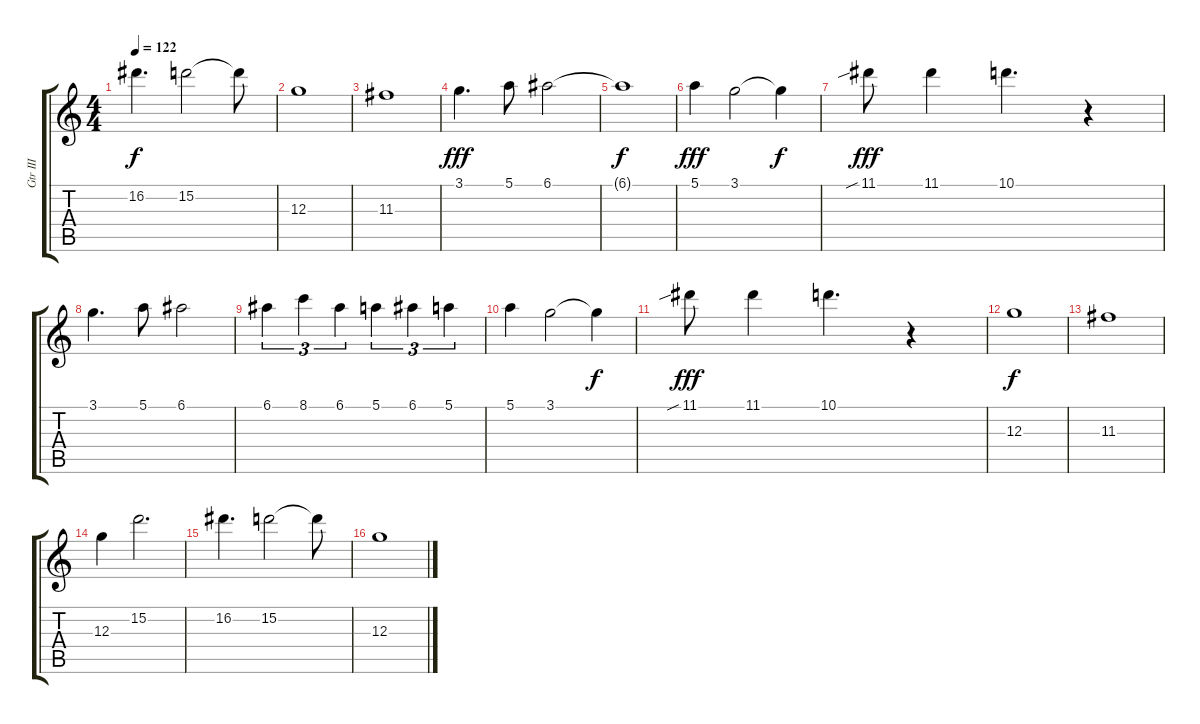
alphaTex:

\track ("Gtr III" "Gtr III") {instrument overdrivenguitar}
\staff {score tabs}
\tuning (E4 B3 G3 D3 A2 D2) {hide}
\ts (4 4)
\tempo 122
\clef g2
\ks c
16.2.4{d dy f} 15.2.2 15.2{t}.8 |
12.3.1 |
11.3.1 |
3.1.4{d dy fff} 5.1.8 6.1.2 |
6.1{t}.1{dy f} |
5.1.4{dy fff} 3.1.2 3.1{t}.4{dy f} |
11.1{sib}.8{dy fff} 11.1.4 10.1.4{d} r.4 |
3.1.4{d} 5.1.8 6.1.2 |
6.1.4{tu (3 2)} 8.1.4{tu (3 2)} 6.1.4{tu (3 2)} 5.1.4{tu (3 2)} 6.1.4{tu (3 2)} 5.1.4{tu (3 2)} |
5.1.4 3.1.2 3.1{t}.4{dy f} |
11.1{sib}.8{dy fff} 11.1.4 10.1.4{d} r.4 |
12.3.1{dy f} |
11.3.1 |
12.3.4 15.2.2{d} |
16.2.4{d} 15.2.2 15.2{t}.8 |
12.3.1
